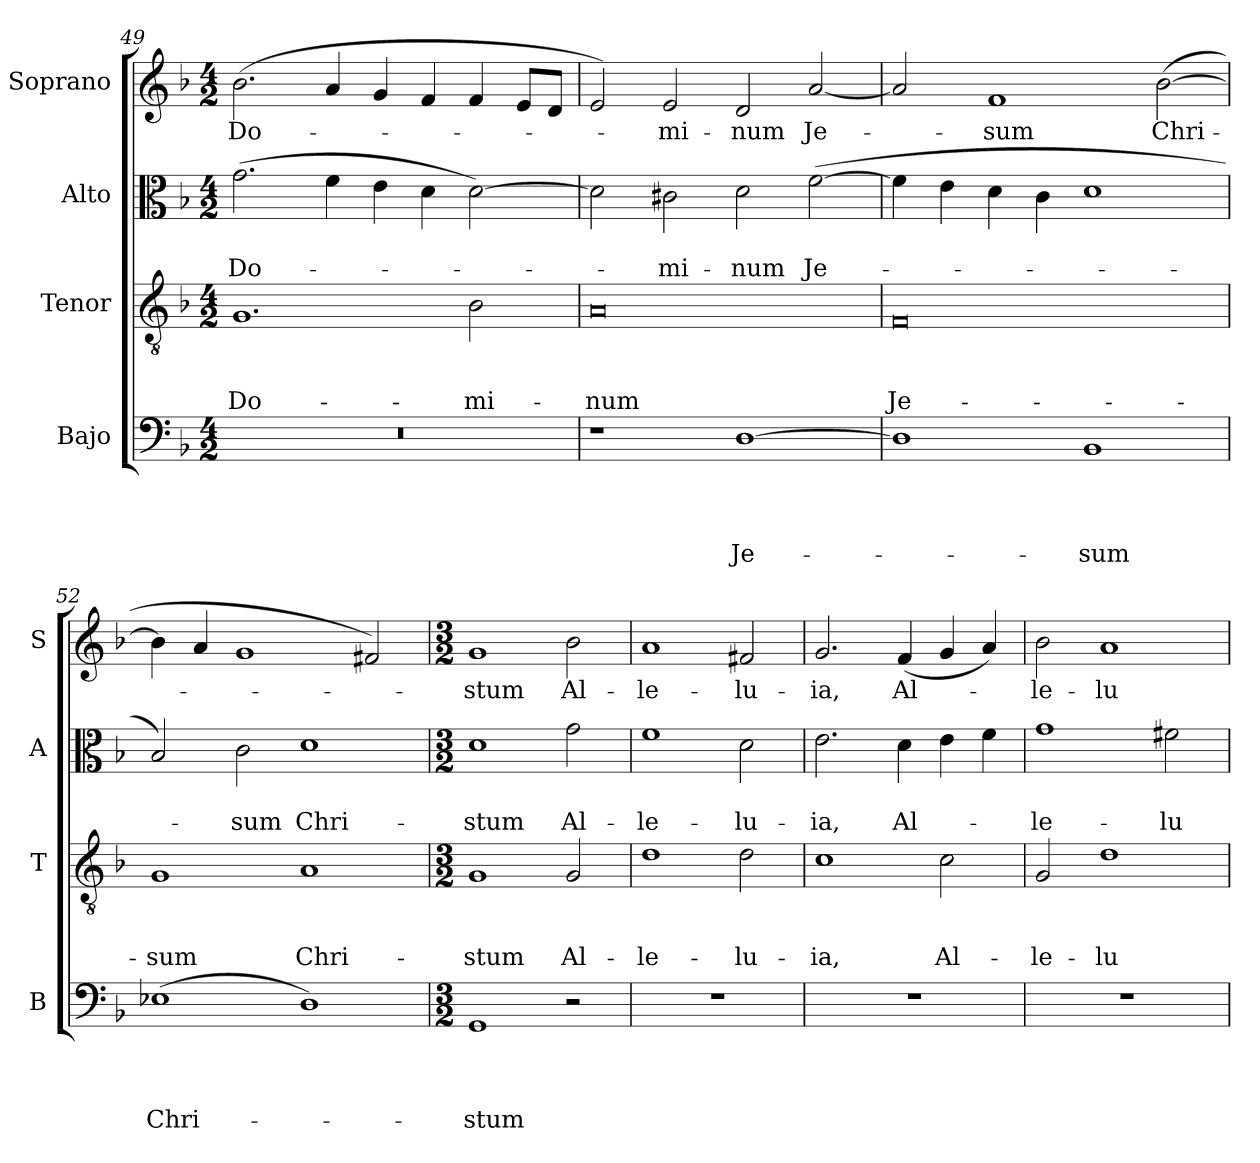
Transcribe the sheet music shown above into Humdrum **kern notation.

**kern	**text	**text	**text	**text	**kern	**text	**text	**text	**kern	**text	**text	**kern	**text
*part4	*part4	*part4	*part4	*part4	*part3	*part3	*part3	*part3	*part2	*part2	*part2	*part1	*part1
*staff4	*staff4	*staff4	*staff4	*staff4	*staff3	*staff3	*staff3	*staff3	*staff2	*staff2	*staff2	*staff1	*staff1
*I"Bajo	*	*	*	*	*I"Tenor	*	*	*	*I"Alto	*	*	*I"Soprano	*
*I'B	*	*	*	*	*I'T	*	*	*	*I'A	*	*	*I'S	*
*clefF4	*	*	*	*	*clefGv2	*	*	*	*clefC3	*	*	*clefG2	*
*k[b-]	*	*	*	*	*k[b-]	*	*	*	*k[b-]	*	*	*k[b-]	*
*d:	*	*	*	*	*d:	*	*	*	*d:	*	*	*d:	*
*M4/2	*	*	*	*	*M4/2	*	*	*	*M4/2	*	*	*M4/2	*
=49	=49	=49	=49	=49	=49	=49	=49	=49	=49	=49	=49	=49	=49
!	!	!	!	!	!	!	!	!LO:LY:b	!	!	!LO:LY:b	!	!LO:LY:b
0r	.	.	.	.	1.G	.	.	Do-	(>2.g\	.	Do-	(>2.b-\	Do-
.	.	.	.	.	.	.	.	.	4f\	.	.	4a/	.
.	.	.	.	.	.	.	.	.	4e\	.	.	4g/	.
.	.	.	.	.	.	.	.	.	4d\	.	.	4f/	.
!	!	!	!	!	!	!	!	!LO:LY:b	!	!	!	!	!
.	.	.	.	.	2B-\	.	.	-mi-	[2d\)	.	.	4f/	.
.	.	.	.	.	.	.	.	.	.	.	.	8e/L	.
.	.	.	.	.	.	.	.	.	.	.	.	8d/J	.
=50	=50	=50	=50	=50	=50	=50	=50	=50	=50	=50	=50	=50	=50
!	!	!	!	!	!	!	!	!LO:LY:b	!	!	!	!	!
1r	.	.	.	.	0A	.	.	-num	2d\]	.	.	2e/)	.
!	!	!	!	!	!	!	!	!	!	!	!LO:LY:b	!	!LO:LY:b
.	.	.	.	.	.	.	.	.	2c#X\	.	-mi-	2e/	-mi-
!	!	!	!	!LO:LY:b	!	!	!	!	!	!	!LO:LY:b	!	!LO:LY:b
[1D	.	.	.	Je-	.	.	.	.	2d\	.	-num	2d/	-num
!	!	!	!	!	!	!	!	!	!	!	!LO:LY:b	!	!LO:LY:b
.	.	.	.	.	.	.	.	.	(>[2f\	.	Je-	[2a/	Je-
!!LO:LB:g=z
=51	=51	=51	=51	=51	=51	=51	=51	=51	=51	=51	=51	=51	=51
!	!	!	!	!	!	!	!	!LO:LY:b	!	!	!	!	!
1D]	.	.	.	.	0F	.	.	Je-	4f\]	.	.	2a/]	.
.	.	.	.	.	.	.	.	.	4e\	.	.	.	.
!	!	!	!	!	!	!	!	!	!	!	!	!	!LO:LY:b
.	.	.	.	.	.	.	.	.	4d\	.	.	1f	-sum
.	.	.	.	.	.	.	.	.	4c\	.	.	.	.
!	!	!	!	!LO:LY:b	!	!	!	!	!	!	!	!	!
1BB-	.	.	.	-sum	.	.	.	.	1d	.	.	.	.
!	!	!	!	!	!	!	!	!	!	!	!	!	!LO:LY:b
.	.	.	.	.	.	.	.	.	.	.	.	(>[2b-\	Chri-
=52	=52	=52	=52	=52	=52	=52	=52	=52	=52	=52	=52	=52	=52
!	!	!	!	!LO:LY:b	!	!	!	!LO:LY:b	!	!	!	!	!
(>1E-X	.	.	.	Chri-	1G	.	.	-sum	2B-/)	.	.	4b-\]	.
.	.	.	.	.	.	.	.	.	.	.	.	4a/	.
!	!	!	!	!	!	!	!	!	!	!	!LO:LY:b	!	!
.	.	.	.	.	.	.	.	.	2c\	.	-sum	1g	.
!	!	!	!	!	!	!	!	!LO:LY:b	!	!	!LO:LY:b	!	!
1D)	.	.	.	.	1A	.	.	Chri-	1d	.	Chri-	.	.
.	.	.	.	.	.	.	.	.	.	.	.	2f#X/)	.
=53	=53	=53	=53	=53	=53	=53	=53	=53	=53	=53	=53	=53	=53
*M3/2	*	*	*	*	*M3/2	*	*	*	*M3/2	*	*	*M3/2	*
!	!	!	!	!LO:LY:b	!	!	!	!LO:LY:b	!	!	!LO:LY:b	!	!LO:LY:b
1GG	.	.	.	-stum	1G	.	.	-stum	1d	.	-stum	1g	-stum
!	!	!	!	!	!	!	!	!LO:LY:b	!	!	!LO:LY:b	!	!LO:LY:b
2r	.	.	.	.	2G/	.	.	Al-	2g\	.	Al-	2b-\	Al-
=54	=54	=54	=54	=54	=54	=54	=54	=54	=54	=54	=54	=54	=54
!	!	!	!	!	!	!	!	!LO:LY:b	!	!	!LO:LY:b	!	!LO:LY:b
1.r	.	.	.	.	1d	.	.	-le-	1f	.	-le-	1a	-le-
!	!	!	!	!	!	!	!	!LO:LY:b	!	!	!LO:LY:b	!	!LO:LY:b
.	.	.	.	.	2d\	.	.	-lu-	2d\	.	-lu-	2f#X/	-lu-
=55	=55	=55	=55	=55	=55	=55	=55	=55	=55	=55	=55	=55	=55
!	!	!	!	!	!	!	!	!LO:LY:b	!	!	!LO:LY:b	!	!LO:LY:b
1.r	.	.	.	.	1c	.	.	-ia,	2.e\	.	-ia,	2.g/	-ia,
!	!	!	!	!	!	!	!	!	!	!	!LO:LY:b	!	!LO:LY:b
.	.	.	.	.	.	.	.	.	4d\	.	Al-	(<4f/	Al-
!	!	!	!	!	!	!	!	!LO:LY:b	!	!	!	!	!
.	.	.	.	.	2c\	.	.	Al-	4e\	.	.	4g/	.
.	.	.	.	.	.	.	.	.	4f\	.	.	4a/)	.
=56	=56	=56	=56	=56	=56	=56	=56	=56	=56	=56	=56	=56	=56
!	!	!	!	!	!	!	!	!LO:LY:b	!	!	!LO:LY:b	!	!LO:LY:b
1.r	.	.	.	.	2G/	.	.	-le-	1g	.	-le-	2b-\	-le-
!	!	!	!	!	!	!	!	!LO:LY:b	!	!	!	!	!LO:LY:b
.	.	.	.	.	1d	.	.	-lu-	.	.	.	1a	-lu-
!	!	!	!	!	!	!	!	!	!	!	!LO:LY:b	!	!
.	.	.	.	.	.	.	.	.	2f#X\	.	-lu-	.	.
=	=	=	=	=	=	=	=	=	=	=	=	=	=
*-	*-	*-	*-	*-	*-	*-	*-	*-	*-	*-	*-	*-	*-
